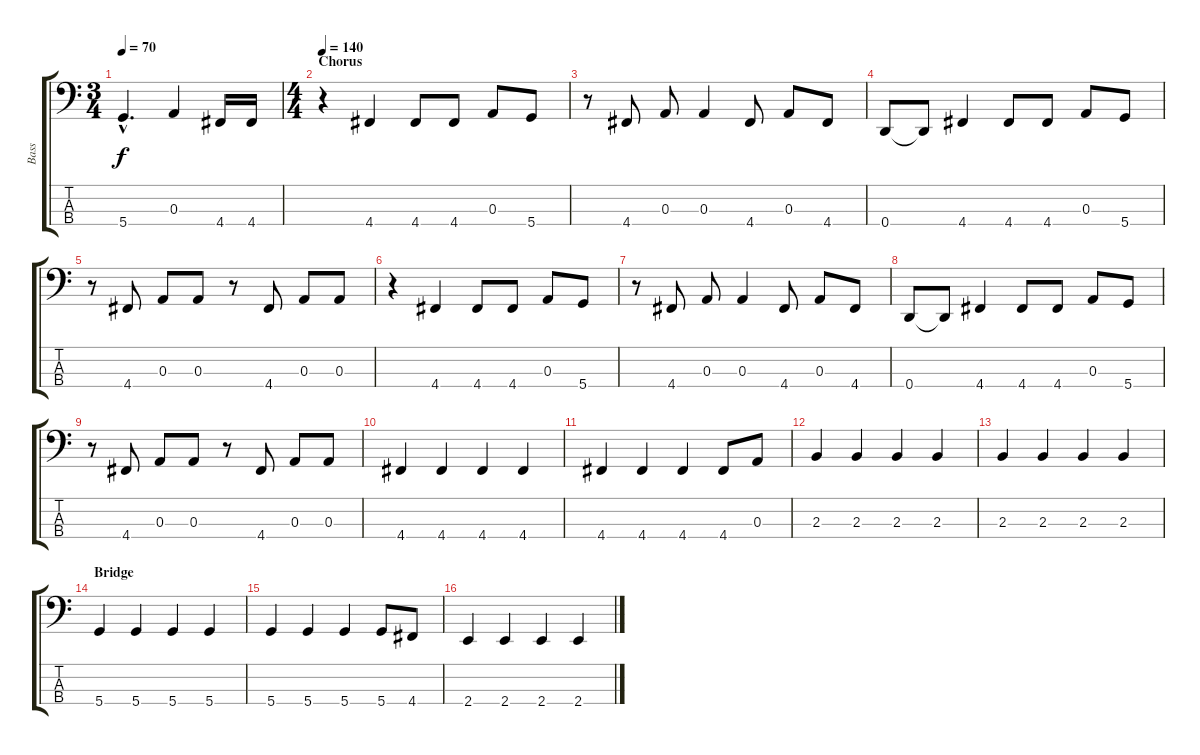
\track ("Bass" "Bass") {instrument electricbassfinger}
\staff {score tabs}
\tuning (G2 D2 A1 D1) {hide}
\ts (3 4)
\tempo 70
\clef f4
\ks c
5.4{hac}.4{d dy f} 0.3.4 4.4.16 4.4.16 |
\ts (4 4)
\section ("" "Chorus")
\tempo 140
r.4 4.4.4 4.4.8 4.4.8 0.3.8 5.4.8 |
r.8 4.4.8 0.3.8 0.3.4 4.4.8 0.3.8 4.4.8 |
0.4.8 0.4{t}.8 4.4.4 4.4.8 4.4.8 0.3.8 5.4.8 |
r.8 4.4.8 0.3.8 0.3.8 r.8 4.4.8 0.3.8 0.3.8 |
r.4 4.4.4 4.4.8 4.4.8 0.3.8 5.4.8 |
r.8 4.4.8 0.3.8 0.3.4 4.4.8 0.3.8 4.4.8 |
0.4.8 0.4{t}.8 4.4.4 4.4.8 4.4.8 0.3.8 5.4.8 |
r.8 4.4.8 0.3.8 0.3.8 r.8 4.4.8 0.3.8 0.3.8 |
4.4.4 4.4.4 4.4.4 4.4.4 |
4.4.4 4.4.4 4.4.4 4.4.8 0.3.8 |
2.3.4 2.3.4 2.3.4 2.3.4 |
2.3.4 2.3.4 2.3.4 2.3.4 |
\section ("" "Bridge")
5.4.4 5.4.4 5.4.4 5.4.4 |
5.4.4 5.4.4 5.4.4 5.4.8 4.4.8 |
2.4.4 2.4.4 2.4.4 2.4.4
